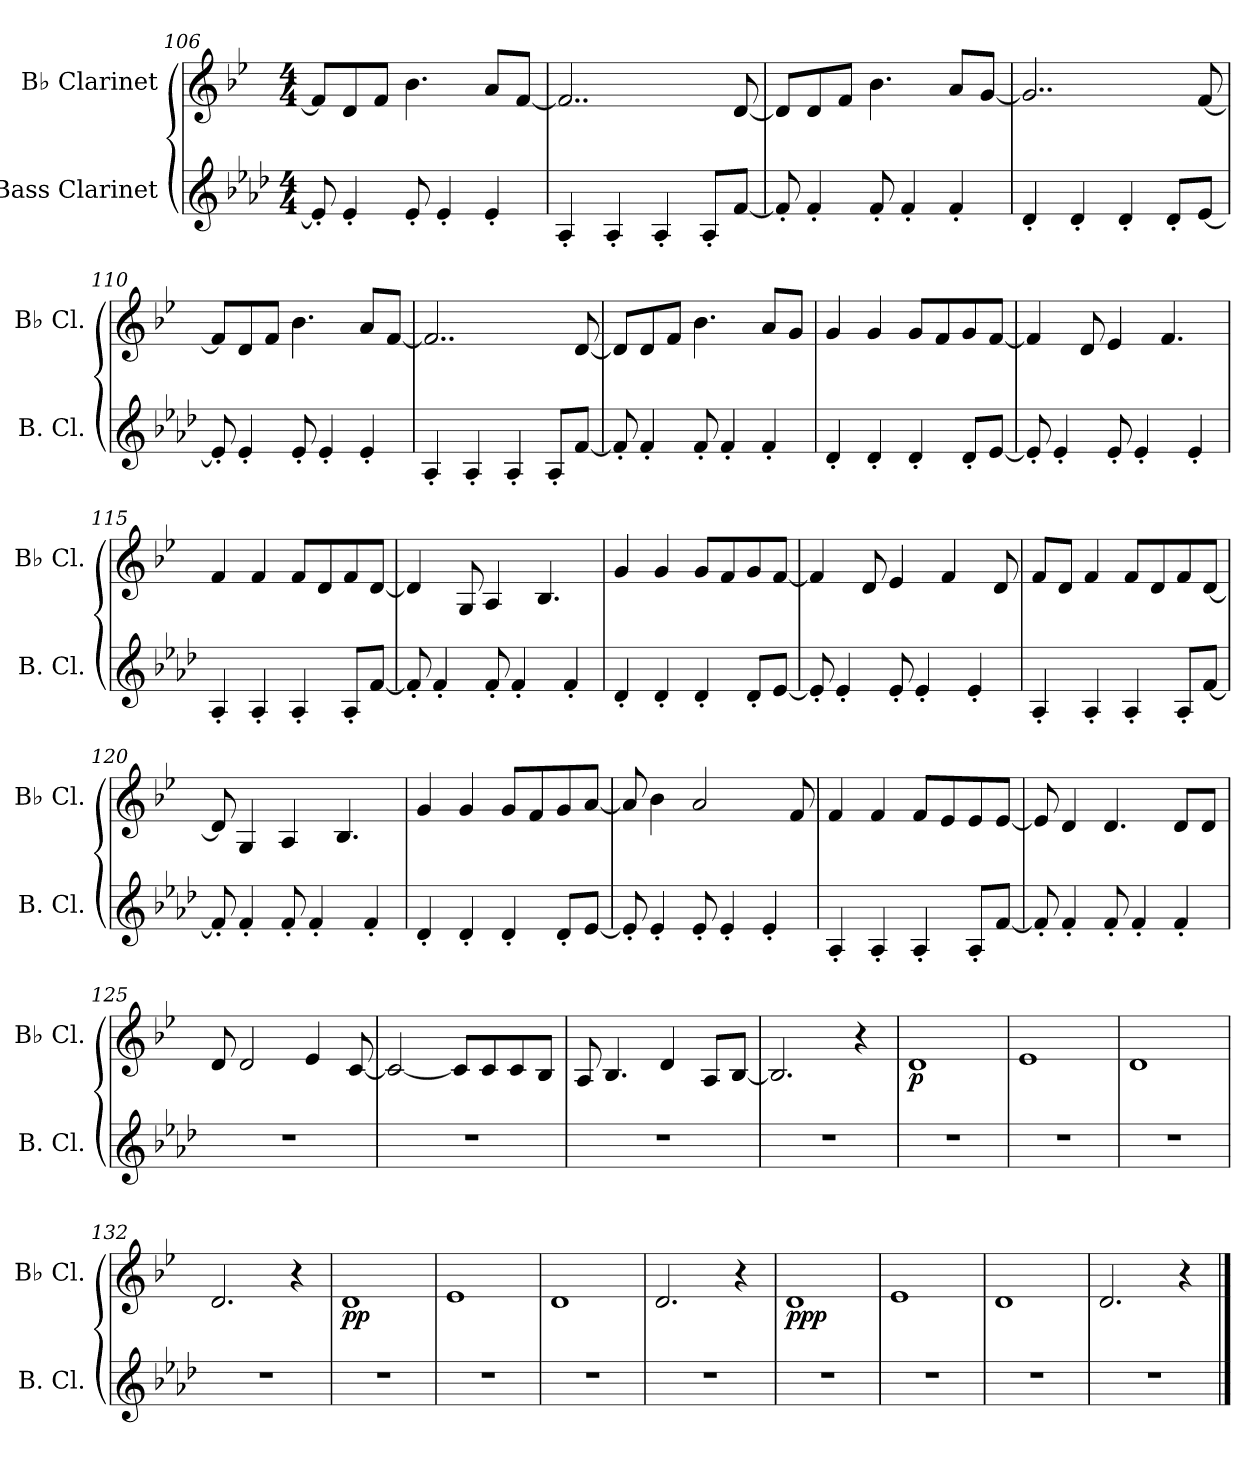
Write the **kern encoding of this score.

**kern	**kern	**dynam
*part2	*part1	*part1
*staff2	*staff1	*staff1
*I"Bass Clarinet	*I"B♭ Clarinet	*
*I'B. Cl.	*I'B♭ Cl.	*
*clefG2	*clefG2	*
*ITrd8c14	*ITrd1c2	*
*k[b-e-a-d-]	*k[b-e-a-d-]	*
*M4/4	*M4/4	*
=106	=106	=106
8E-'/]	8e-/L]	.
4E-'/	8c/	.
.	8e-/J	.
8E-'/	4.a-\	.
4E-'/	.	.
4E-'/	8g/L	.
.	[8e-/J	.
!!LO:PB:g=z
=107	=107	=107
4AA-'/	2..e-/]	.
4AA-'/	.	.
4AA-'/	.	.
8AA-'/L	.	.
[8F/J	[8c/	.
=108	=108	=108
8F'/]	8c/L]	.
4F'/	8c/	.
.	8e-/J	.
8F'/	4.a-\	.
4F'/	.	.
4F'/	8g/L	.
.	[8f/J	.
=109	=109	=109
4D-'/	2..f/]	.
4D-'/	.	.
4D-'/	.	.
8D-'/L	.	.
[8E-/J	[8e-/	.
=110	=110	=110
8E-'/]	8e-/L]	.
4E-'/	8c/	.
.	8e-/J	.
8E-'/	4.a-\	.
4E-'/	.	.
4E-'/	8g/L	.
.	[8e-/J	.
=111	=111	=111
4AA-'/	2..e-/]	.
4AA-'/	.	.
4AA-'/	.	.
8AA-'/L	.	.
[8F/J	[8c/	.
!!LO:LB:g=z
=112	=112	=112
8F'/]	8c/L]	.
4F'/	8c/	.
.	8e-/J	.
8F'/	4.a-\	.
4F'/	.	.
4F'/	8g/L	.
.	8f/J	.
=113	=113	=113
4D-'/	4f/	.
4D-'/	4f/	.
4D-'/	8f/L	.
.	8e-/	.
8D-'/L	8f/	.
[8E-/J	[8e-/J	.
=114	=114	=114
8E-'/]	4e-/]	.
4E-'/	.	.
.	8c/	.
8E-'/	4d-/	.
4E-'/	.	.
.	4.e-/	.
4E-'/	.	.
=115	=115	=115
4AA-'/	4e-/	.
4AA-'/	4e-/	.
4AA-'/	8e-/L	.
.	8c/	.
8AA-'/L	8e-/	.
[8F/J	[8c/J	.
=116	=116	=116
8F'/]	4c/]	.
4F'/	.	.
.	8F/	.
8F'/	4G/	.
4F'/	.	.
.	4.A-/	.
4F'/	.	.
!!LO:LB:g=z
=117	=117	=117
4D-'/	4f/	.
4D-'/	4f/	.
4D-'/	8f/L	.
.	8e-/	.
8D-'/L	8f/	.
[8E-/J	[8e-/J	.
=118	=118	=118
8E-'/]	4e-/]	.
4E-'/	.	.
.	8c/	.
8E-'/	4d-/	.
4E-'/	.	.
.	4e-/	.
4E-'/	.	.
.	8c/	.
=119	=119	=119
4AA-'/	8e-/L	.
.	8c/J	.
4AA-'/	4e-/	.
4AA-'/	8e-/L	.
.	8c/	.
8AA-'/L	8e-/	.
[8F/J	[8c/J	.
=120	=120	=120
8F'/]	8c/]	.
4F'/	4F/	.
8F'/	4G/	.
4F'/	.	.
.	4.A-/	.
4F'/	.	.
=121	=121	=121
4D-'/	4f/	.
4D-'/	4f/	.
4D-'/	8f/L	.
.	8e-/	.
8D-'/L	8f/	.
[8E-/J	[8g/J	.
!!LO:LB:g=z
=122	=122	=122
8E-'/]	8g/]	.
4E-'/	4a-\	.
8E-'/	2g/	.
4E-'/	.	.
4E-'/	.	.
.	8e-/	.
=123	=123	=123
4AA-'/	4e-/	.
4AA-'/	4e-/	.
4AA-'/	8e-/L	.
.	8d-/	.
8AA-'/L	8d-/	.
[8F/J	[8d-/J	.
=124	=124	=124
8F'/]	8d-/]	.
4F'/	4c/	.
8F'/	4.c/	.
4F'/	.	.
4F'/	8c/L	.
.	8c/J	.
=125	=125	=125
1r	8c/	.
.	2c/	.
.	4d-/	.
.	[8B-/	.
=126	=126	=126
1r	2B-/_	.
.	8B-/L]	.
.	8B-/	.
.	8B-/	.
.	8A-/J	.
=127	=127	=127
1r	8G/	.
.	4.A-/	.
.	4c/	.
.	8G/L	.
.	[8A-/J	.
!!LO:LB:g=z
=128	=128	=128
1r	2.A-/]	.
.	4r	.
=129	=129	=129
!	!	!LO:DY:b
1r	1c	p
=130	=130	=130
1r	1d-	.
=131	=131	=131
1r	1c	.
=132	=132	=132
1r	2.c/	.
.	4r	.
=133	=133	=133
!	!	!LO:DY:b
1r	1c	pp
=134	=134	=134
1r	1d-	.
=135	=135	=135
1r	1c	.
=136	=136	=136
1r	2.c/	.
.	4r	.
=137	=137	=137
!	!	!LO:DY:b
1r	1c	ppp
=138	=138	=138
1r	1d-	.
=139	=139	=139
1r	1c	.
=140	=140	=140
1r	2.c/	.
.	4r	.
==	==	==
*-	*-	*-
